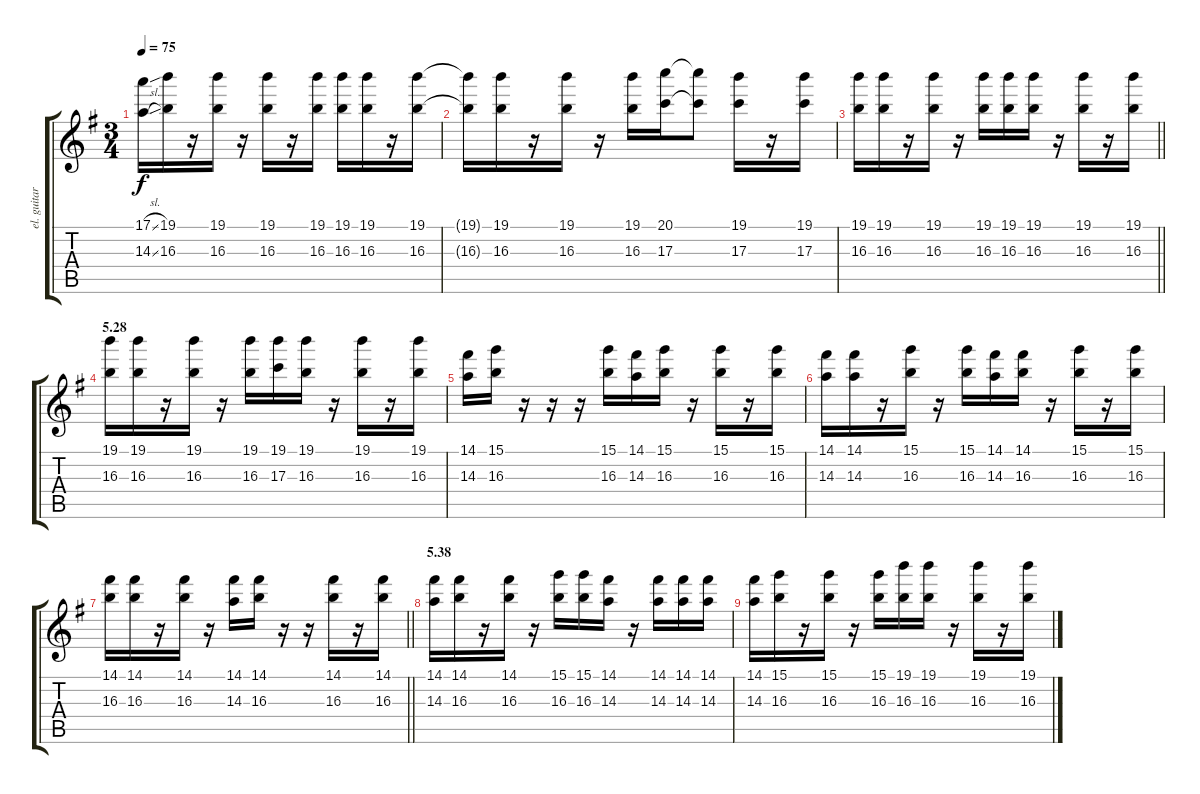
\track ("el. guitar 1" "el. guitar") {instrument overdrivenguitar}
\staff {score tabs}
\tuning (E4 B3 G3 D3 A2 E2) {hide}
\ts (3 4)
\tempo 75
\clef g2
\ks g
(17.1{sl} 14.3{sl}).16{dy f} (19.1 16.3).16 r.16 (19.1 16.3).16 r.16 (19.1 16.3).16 r.16 (19.1 16.3).16 (19.1 16.3).16 (19.1 16.3).16 r.16 (19.1 16.3).16 |
(19.1{t} 16.3{t}).16 (19.1 16.3).16 r.16 (19.1 16.3).16 r.16 (19.1 16.3).16 (20.1 17.3).16 (20.1{t} 17.3{t}).8 (19.1 17.3).16 r.16 (19.1 17.3).16 |
\barLineRight lightlight
(19.1 16.3).16 (19.1 16.3).16 r.16 (19.1 16.3).16 r.16 (19.1 16.3).16 (19.1 16.3).16 (19.1 16.3).16 r.16 (19.1 16.3).16 r.16 (19.1 16.3).16 |
\section ("" "5.28")
(19.1 16.3).16 (19.1 16.3).16 r.16 (19.1 16.3).16 r.16 (19.1 16.3).16 (19.1 17.3).16 (19.1 16.3).16 r.16 (19.1 16.3).16 r.16 (19.1 16.3).16 |
(14.1 14.3).16 (15.1 16.3).16 r.16 r.16 r.16 (15.1 16.3).16 (14.1 14.3).16 (15.1 16.3).16 r.16 (15.1 16.3).16 r.16 (15.1 16.3).16 |
(14.1 14.3).16 (14.1 14.3).16 r.16 (15.1 16.3).16 r.16 (15.1 16.3).16 (14.1 14.3).16 (14.1 16.3).16 r.16 (15.1 16.3).16 r.16 (15.1 16.3).16 |
\barLineRight lightlight
(14.1 16.3).16 (14.1 16.3).16 r.16 (14.1 16.3).16 r.16 (14.1 14.3).16 (14.1 16.3).16 r.16 r.16 (14.1 16.3).16 r.16 (14.1 16.3).16 |
\section ("" "5.38")
(14.1 14.3).16 (14.1 16.3).16 r.16 (14.1 16.3).16 r.16 (15.1 16.3).16 (15.1 16.3).16 (14.1 14.3).16 r.16 (14.1 14.3).16 (14.1 14.3).16 (14.1 14.3).16 |
(14.1 14.3).16 (15.1 16.3).16 r.16 (15.1 16.3).16 r.16 (15.1 16.3).16 (19.1 16.3).16 (19.1 16.3).16 r.16 (19.1 16.3).16 r.16 (19.1 16.3).16
